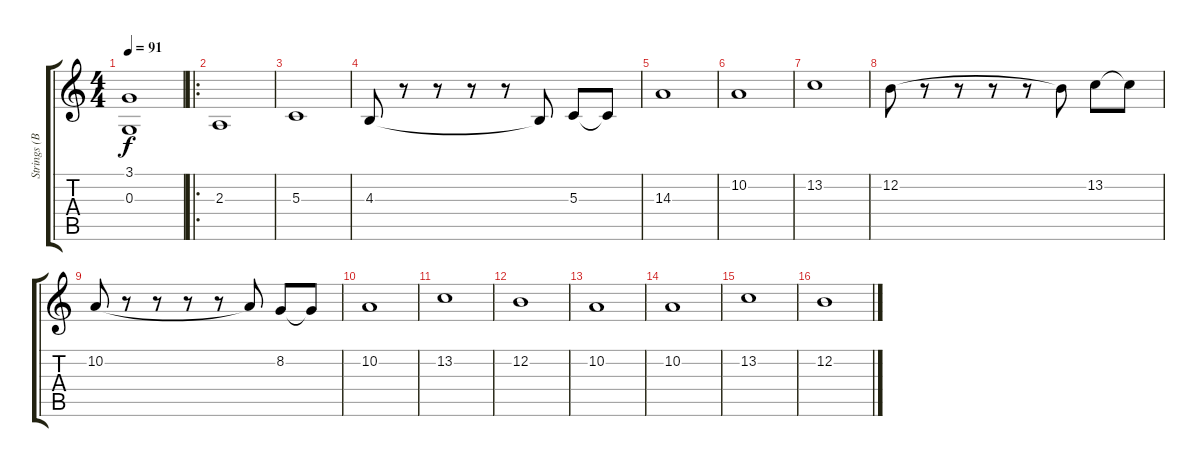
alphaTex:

\track ("Strings (Back)" "Strings (B") {instrument stringensemble1}
\staff {score tabs}
\tuning (E4 B3 G3 D3 A2 E2) {hide}
\ts (4 4)
\tempo 91
\clef g2
\ks c
(3.1 0.3).1{dy f} |
\ro
2.3.1 |
5.3.1 |
4.3.8 r.8 r.8 r.8 r.8 4.3{t}.8 5.3.8 5.3{t}.8 |
14.3.1 |
10.2.1 |
13.2.1 |
12.2.8 r.8 r.8 r.8 r.8 12.2{t}.8 13.2.8 13.2{t}.8 |
10.2.8 r.8 r.8 r.8 r.8 10.2{t}.8 8.2.8 8.2{t}.8 |
10.2.1 |
13.2.1 |
12.2.1 |
10.2.1 |
10.2.1 |
13.2.1 |
12.2.1
